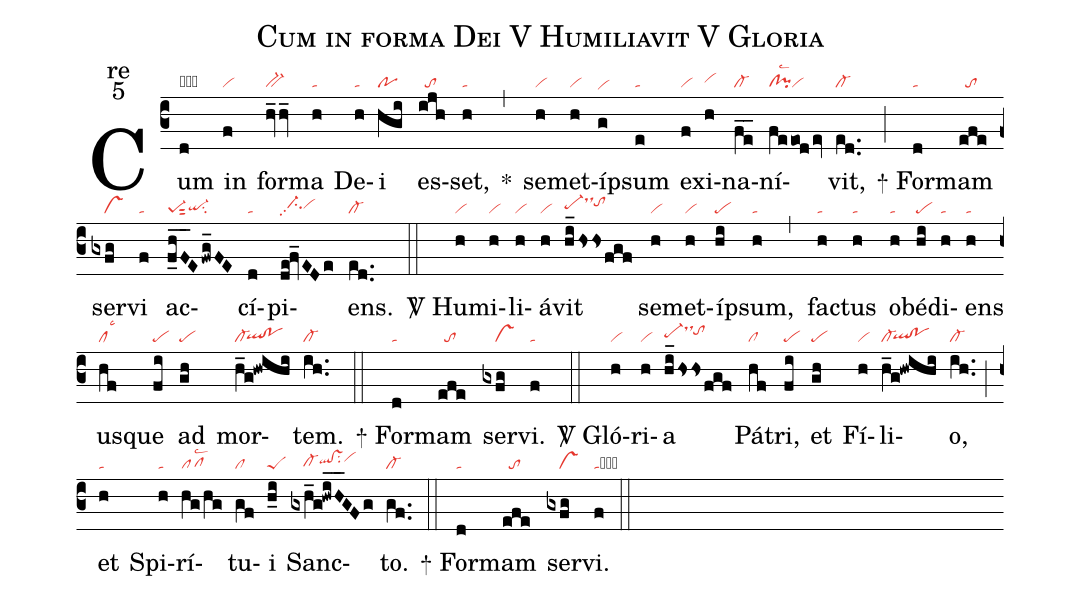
name:Cum in forma Dei V Humiliavit V Gloria;
office-part:re;
mode:5;
nabc-lines:1;
%%
(c3) Cum(d|obta) in(f|vi) for(hv_hv_|bv-)ma(h|ta) De(h|ta)i(hgi|po) es(ijh|//to)set,(h|ta) <sp>*</sp>(,) se(h|vi)met(h|vi)íp(g|vihe)sum(e|ta) e(f|vi)xi(h|vihh)na(fe__|cl-)ní(feeod/ev|cl!pilsc2vi)vit,(ed..|cl-) (;)
<sp>+</sp> For(d|ta)mam(efe|//to) ser(gxfg|////vs)vi(f|ta) ac(f_hF__E/fwg_FE|pe-1sut2qi-hgsu2)cí(d|ta)pi(de!fv_EDe|//ci-hhpp2vihh)ens.(ed..|cl-) (::)

<sp>V/</sp> Hu(h|vi)mi(h|vi)li(h|vi)á(h|vi)vit(hi_/hshsfgf|pe-hhdshktohi) se(h|vi)met(h|vi)íp(hi|pe)sum,(h|ta) (,) fac(h|ta)tus(h|ta) ob(h|ta)é(hi|pe)di(h|ta)ens(h|ta) us(hf|cllsc3)que(fi|pe) ad(gh|pe) mor(h_g!hwihi|cl-`qlhg!pohg)tem.(ih..|cl-) (::)
<sp>+</sp> For(d|ta)mam(efe|//to) ser(gxfg|////vs)vi.(f|ta) (::)

<sp>V/</sp> Gló(h|vi)ri(h|vi)a(hi_/hshsfgf|pe-hhdshktohi) Pá(hf|cl)tri,(fi|pe) et(gh|pe) Fí(h|vi)li(h_g!hwihi|cl-`qlhg!pohg)o,(ih..|cl-) (;) et(h|ta) Spi(h|ta)rí(hg/hg|pflsc2)tu(gf|cl)i(h_i|peS) Sanc(gxh_g!hwiH__GFg|////cl-hgqlhh!vshhsu2vihi)to.(gf..|cl-) (::)
<sp>+</sp> For(d|ta)mam(efe|//to) ser(gxfg|////vs)vi.(f|tacb) (::)
